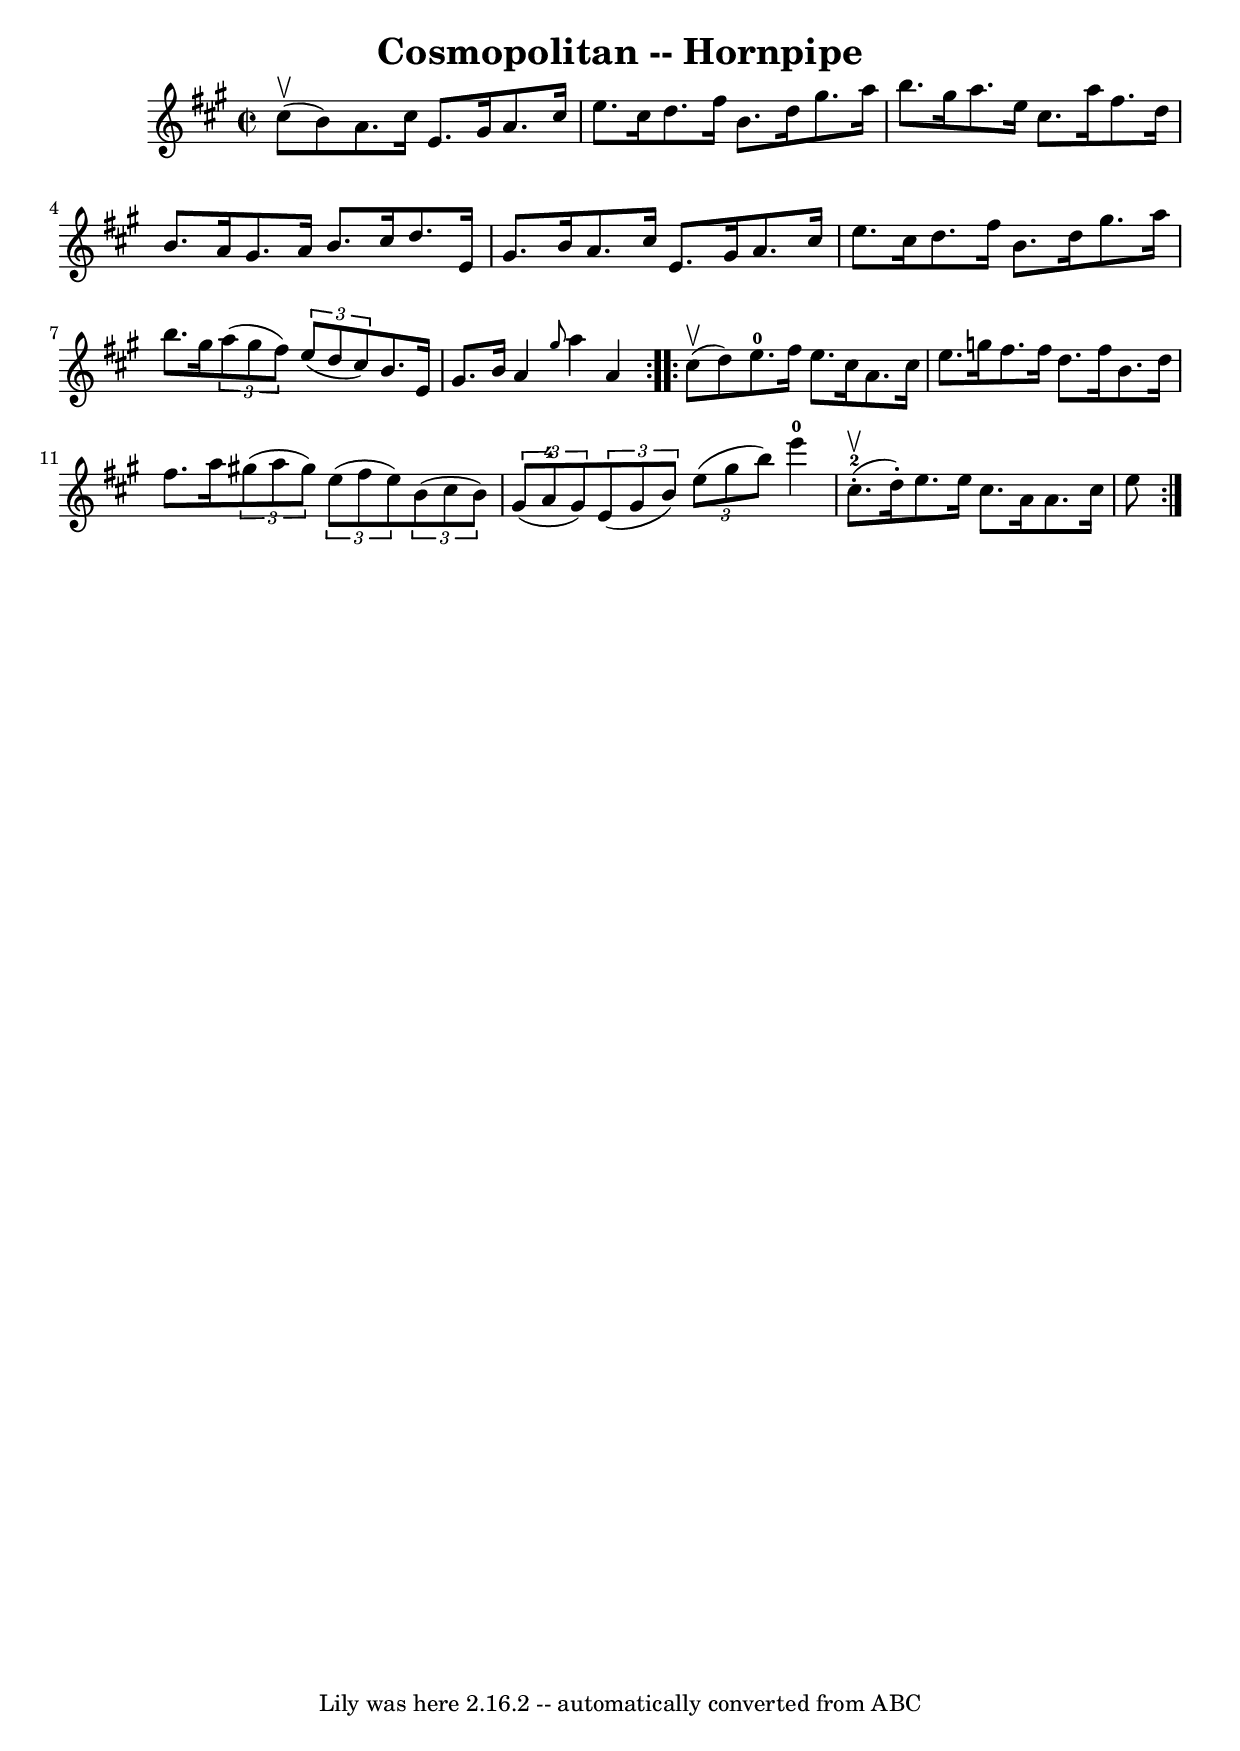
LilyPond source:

\version "2.16.2"
\include "Mammoth.ily"
\header {
  %% book = "Cole's 1000 Fiddle Tunes"
  crossRefNumber = "1"
  footnotes = ""
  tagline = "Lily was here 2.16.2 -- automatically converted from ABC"
  title = "Cosmopolitan -- Hornpipe"

}
voicedefault =  {



  \repeat volta 2 {

    \override Staff.TimeSignature #'style = #'C
    \time 2/2 
    \key a \major
    cis''8 (^\upbow b'8) |
    a'8.    
    cis''16 e'8. gis'16 a'8. cis''16 e''8. cis''16  |
    
    d''8. fis''16 b'8. d''16 gis''8. a''16 b''8. gis''16  
    |
    a''8. e''16 cis''8. a''16 fis''8. d''16 b'8.    
    a'16  |
    gis'8. a'16 b'8. cis''16 d''8. e'16 gis'8.   
    b'16  |
    a'8. cis''16 e'8. gis'16 a'8. cis''16    
    e''8. cis''16  |
    d''8. fis''16 b'8. d''16 gis''8.    
    a''16 b''8. gis''16  |
    \times 2/3 { a''8 (gis''8 fis''8  
		) 
	       }   \times 2/3 { e''8 (d''8 cis''8) 
			      } b'8. e'16 gis'8.    
    b'16  |
    a'4  \grace { gis''8  
		} a''4 a'4  
  }     

  \repeat volta 2 {
    cis''8 (^\upbow d''8) |
    e''8.-0   
    fis''16 e''8. cis''16 a'8. cis''16 e''8. g''16  |
    
    fis''8. fis''16 d''8. fis''16 b'8. d''16 fis''8. a''16  
    |
    \times 2/3 { gis''!8 (a''8 gis''8) 
	       }   \times 2/3 {   
		 e''8 (fis''8 e''8) 
	       }   \times 2/3 { b'8 (cis''8 b'8) 
			      }   
    \times 2/3 { gis'8 (a'8-4 gis'8) 
	       } |
    \times 2/3 { e'8 (
		 gis'8 b'8) 
	       }   \times 2/3 { e''8 (gis''8 b''8) 
			      } e'''4-0 cis''8.-2(^\upbow-. d''16-.) |
    e''8. e''16    
    cis''8. a'16 a'8. cis''16 e''8      
  }

}

\score{
  <<

    \context Staff="default"
    {
      \voicedefault 
      
    }

  >>
  \layout {
    
  }
  \midi {
  }

}
